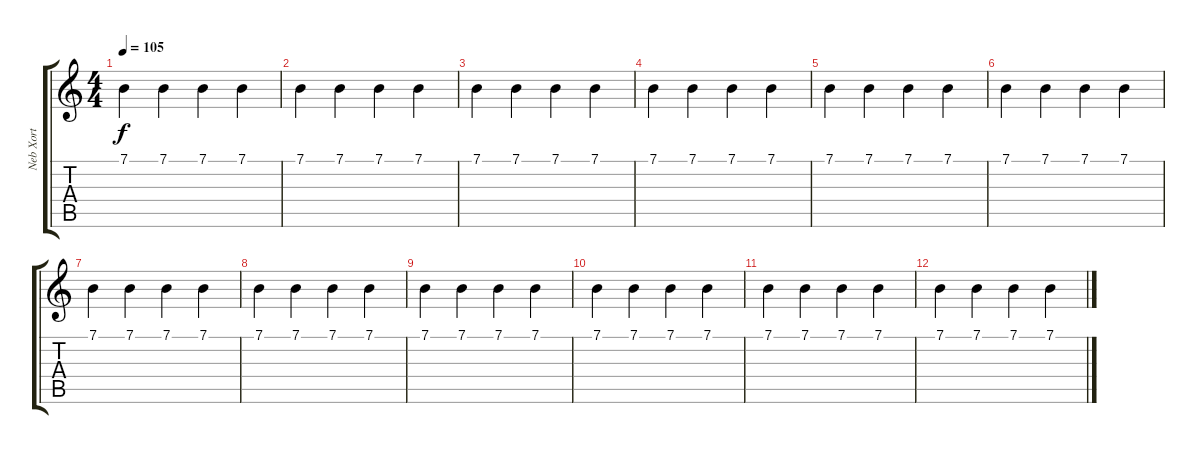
\track ("Neb Xort" "Neb Xort") {instrument stringensemble1}
\staff {score tabs}
\tuning (E4 B3 G3 D3 A2 E2) {hide}
\ts (4 4)
\tempo 105
\clef g2
\ks c
7.1.4{dy f} 7.1.4 7.1.4 7.1.4 |
7.1.4 7.1.4 7.1.4 7.1.4 |
7.1.4 7.1.4 7.1.4 7.1.4 |
7.1.4 7.1.4 7.1.4 7.1.4 |
7.1.4 7.1.4 7.1.4 7.1.4 |
7.1.4 7.1.4 7.1.4 7.1.4 |
7.1.4 7.1.4 7.1.4 7.1.4 |
7.1.4 7.1.4 7.1.4 7.1.4 |
7.1.4 7.1.4 7.1.4 7.1.4 |
7.1.4 7.1.4 7.1.4 7.1.4 |
7.1.4 7.1.4 7.1.4 7.1.4 |
7.1.4 7.1.4 7.1.4 7.1.4
